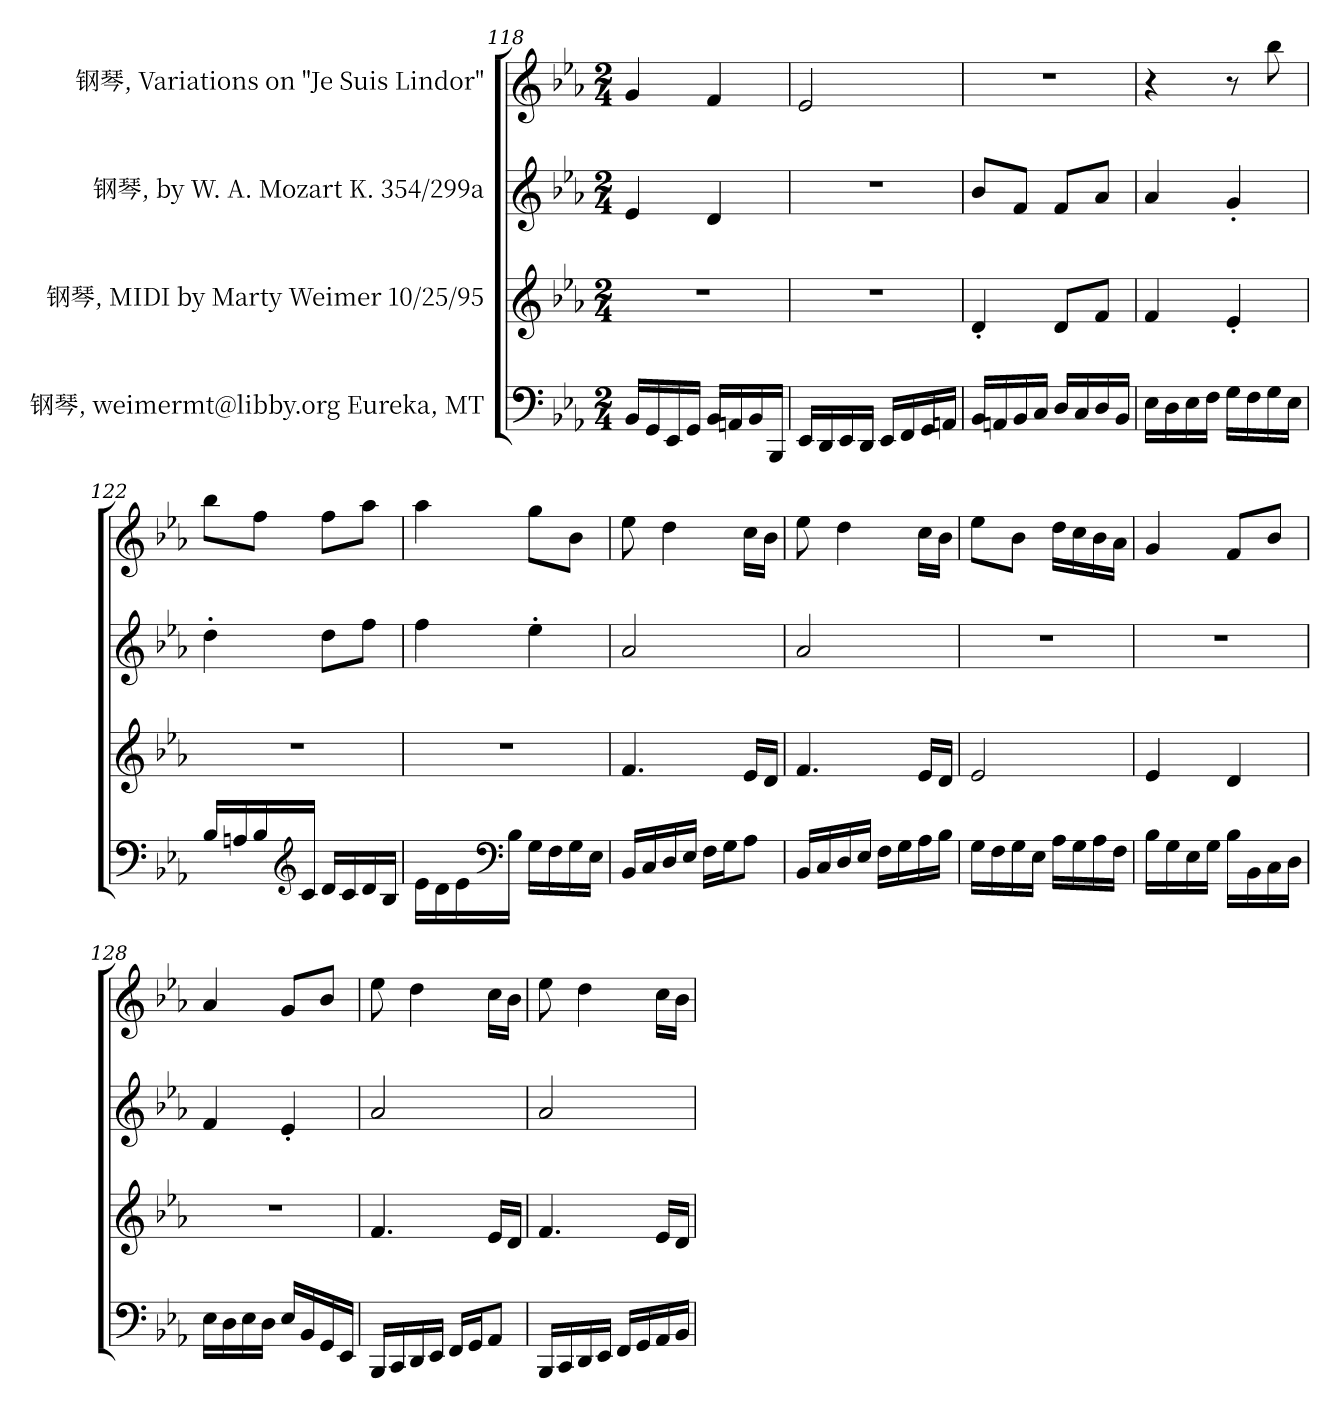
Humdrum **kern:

**kern	**kern	**kern	**kern
*part4	*part3	*part2	*part1
*staff4	*staff3	*staff2	*staff1
*I"钢琴, weimermt@libby.org  Eureka, MT	*I"钢琴, MIDI by Marty Weimer 10/25/95	*I"钢琴, by W. A. Mozart  K. 354/299a	*I"钢琴, Variations on &quot;Je Suis Lindor&quot;
*clefF4	*clefG2	*clefG2	*clefG2
*k[b-e-a-]	*k[b-e-a-]	*k[b-e-a-]	*k[b-e-a-]
*M2/4	*M2/4	*M2/4	*M2/4
=118	=118	=118	=118
16BB-/LL	2r	4e-/	4g/
16GG/	.	.	.
16EE-/	.	.	.
16GG/JJ	.	.	.
16BB-/LL	.	4d/	4f/
16AAn/	.	.	.
16BB-/	.	.	.
16BBB-/JJ	.	.	.
=119	=119	=119	=119
16EE-/LL	2r	2r	2e-/
16DD/	.	.	.
16EE-/	.	.	.
16DD/JJ	.	.	.
16EE-/LL	.	.	.
16FF/	.	.	.
16GG/	.	.	.
16AAn/JJ	.	.	.
=120	=120	=120	=120
16BB-/LL	4d'/	8b-/L	2r
16AAn/	.	.	.
16BB-/	.	8f/J	.
16C/JJ	.	.	.
16D/LL	8d/L	8f/L	.
16C/	.	.	.
16D/	8f/J	8a-/J	.
16BB-/JJ	.	.	.
!!LO:PB:g=z
=121	=121	=121	=121
16E-\LL	4f/	4a-/	4r
16D\	.	.	.
16E-\	.	.	.
16F\JJ	.	.	.
16G\LL	4e-'/	4g'/	8r
16F\	.	.	.
16G\	.	.	8bb-\
16E-\JJ	.	.	.
=122	=122	=122	=122
16B-/LL	2r	4dd'\	8bb-\L
16An/	.	.	.
16B-/	.	.	8ff\J
*clefG2	*	*	*
16c/JJ	.	.	.
16d/LL	.	8dd\L	8ff\L
16c/	.	.	.
16d/	.	8ff\J	8aa-\J
16B-/JJ	.	.	.
=123	=123	=123	=123
16e-\LL	2r	4ff\	4aa-\
16d\	.	.	.
16e-\	.	.	.
*clefF4	*	*	*
16B-\JJ	.	.	.
16G\LL	.	4ee-'\	8gg\L
16F\	.	.	.
16G\	.	.	8b-\J
16E-\JJ	.	.	.
=124	=124	=124	=124
16BB-/LL	4.f/	2a-/	8ee-\
16C/	.	.	.
16D/	.	.	4dd\
16E-/JJ	.	.	.
16F\LL	.	.	.
16G\J	.	.	.
8A-\J	16e-/LL	.	16cc\LL
.	16d/JJ	.	16b-\JJ
!!LO:LB:g=z
=125	=125	=125	=125
16BB-/LL	4.f/	2a-/	8ee-\
16C/	.	.	.
16D/	.	.	4dd\
16E-/JJ	.	.	.
16F\LL	.	.	.
16G\	.	.	.
16A-\	16e-/LL	.	16cc\LL
16B-\JJ	16d/JJ	.	16b-\JJ
=126	=126	=126	=126
16G\LL	2e-/	2r	8ee-\L
16F\	.	.	.
16G\	.	.	8b-\J
16E-\JJ	.	.	.
16A-\LL	.	.	16dd\LL
16G\	.	.	16cc\
16A-\	.	.	16b-\
16F\JJ	.	.	16a-\JJ
=127	=127	=127	=127
16B-\LL	4e-/	2r	4g/
16G\	.	.	.
16E-\	.	.	.
16G\JJ	.	.	.
16B-\LL	4d/	.	8f/L
16BB-\	.	.	.
16C\	.	.	8b-/J
16D\JJ	.	.	.
=128	=128	=128	=128
16E-\LL	2r	4f/	4a-/
16D\	.	.	.
16E-\	.	.	.
16D\JJ	.	.	.
16E-/LL	.	4e-'/	8g/L
16BB-/	.	.	.
16GG/	.	.	8b-/J
16EE-/JJ	.	.	.
!!LO:LB:g=z
=129	=129	=129	=129
16BBB-/LL	4.f/	2a-/	8ee-\
16CC/	.	.	.
16DD/	.	.	4dd\
16EE-/JJ	.	.	.
16FF/LL	.	.	.
16GG/J	.	.	.
8AA-/J	16e-/LL	.	16cc\LL
.	16d/JJ	.	16b-\JJ
=130	=130	=130	=130
16BBB-/LL	4.f/	2a-/	8ee-\
16CC/	.	.	.
16DD/	.	.	4dd\
16EE-/JJ	.	.	.
16FF/LL	.	.	.
16GG/	.	.	.
16AA-/	16e-/LL	.	16cc\LL
16BB-/JJ	16d/JJ	.	16b-\JJ
=	=	=	=
*-	*-	*-	*-
